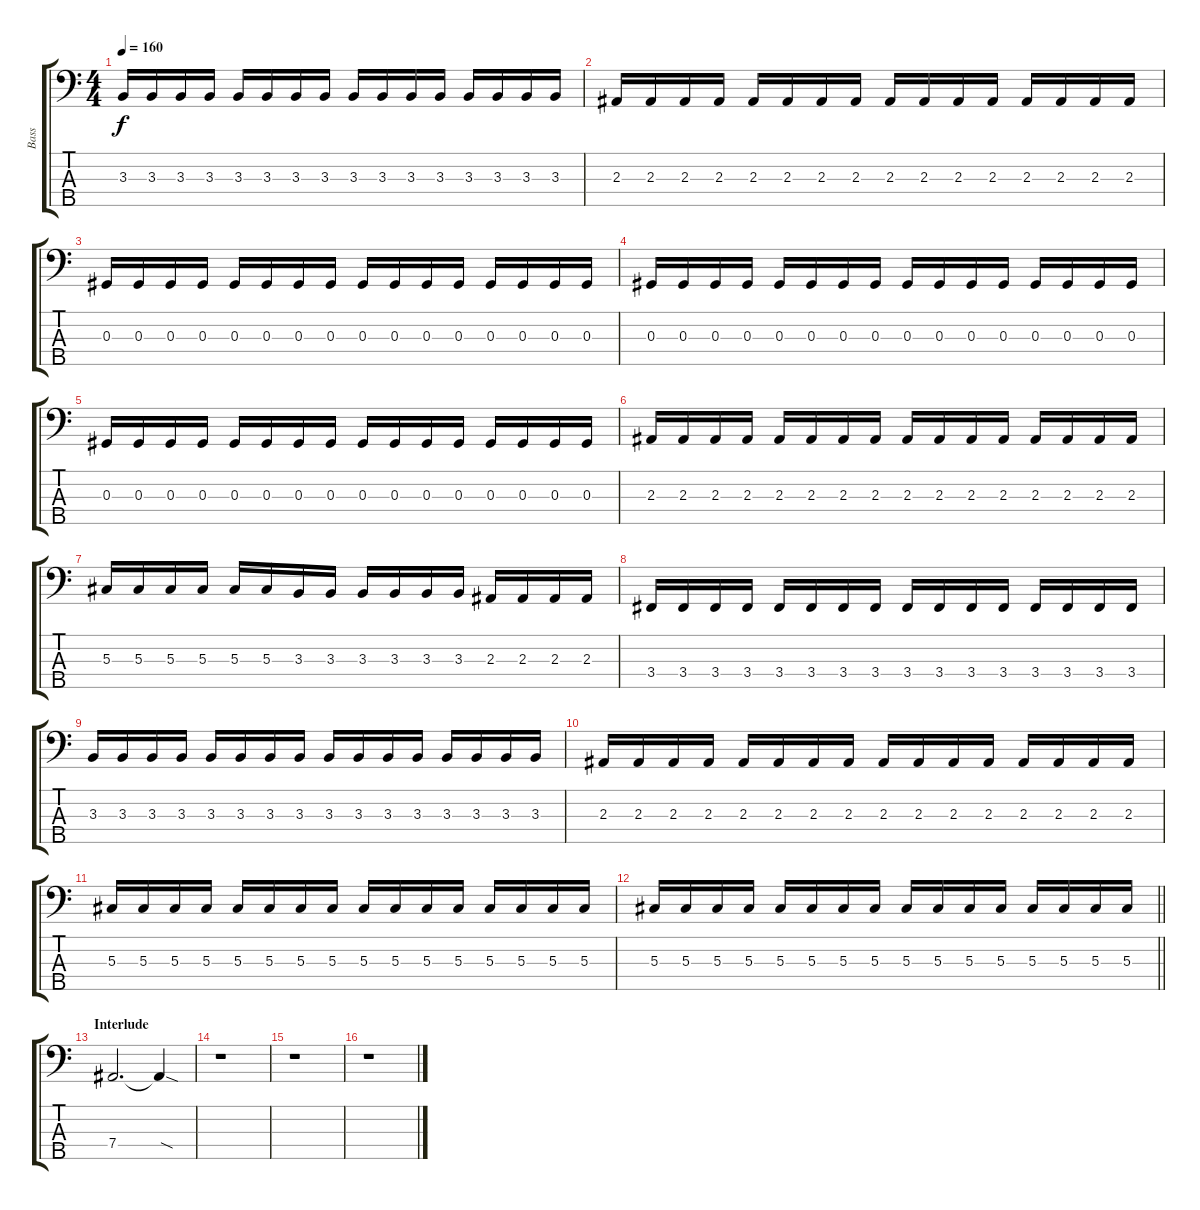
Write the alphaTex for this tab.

\track ("Bass" "Bass") {instrument electricbassfinger}
\staff {score tabs}
\tuning (Gb2 Db2 Ab1 Eb1 Bb0) {hide}
\ts (4 4)
\tempo 160
\clef f4
\ks c
3.3.16{dy f} 3.3.16 3.3.16 3.3.16 3.3.16 3.3.16 3.3.16 3.3.16 3.3.16 3.3.16 3.3.16 3.3.16 3.3.16 3.3.16 3.3.16 3.3.16 |
2.3.16 2.3.16 2.3.16 2.3.16 2.3.16 2.3.16 2.3.16 2.3.16 2.3.16 2.3.16 2.3.16 2.3.16 2.3.16 2.3.16 2.3.16 2.3.16 |
0.3.16 0.3.16 0.3.16 0.3.16 0.3.16 0.3.16 0.3.16 0.3.16 0.3.16 0.3.16 0.3.16 0.3.16 0.3.16 0.3.16 0.3.16 0.3.16 |
0.3.16 0.3.16 0.3.16 0.3.16 0.3.16 0.3.16 0.3.16 0.3.16 0.3.16 0.3.16 0.3.16 0.3.16 0.3.16 0.3.16 0.3.16 0.3.16 |
0.3.16 0.3.16 0.3.16 0.3.16 0.3.16 0.3.16 0.3.16 0.3.16 0.3.16 0.3.16 0.3.16 0.3.16 0.3.16 0.3.16 0.3.16 0.3.16 |
2.3.16 2.3.16 2.3.16 2.3.16 2.3.16 2.3.16 2.3.16 2.3.16 2.3.16 2.3.16 2.3.16 2.3.16 2.3.16 2.3.16 2.3.16 2.3.16 |
5.3.16 5.3.16 5.3.16 5.3.16 5.3.16 5.3.16 3.3.16 3.3.16 3.3.16 3.3.16 3.3.16 3.3.16 2.3.16 2.3.16 2.3.16 2.3.16 |
3.4.16 3.4.16 3.4.16 3.4.16 3.4.16 3.4.16 3.4.16 3.4.16 3.4.16 3.4.16 3.4.16 3.4.16 3.4.16 3.4.16 3.4.16 3.4.16 |
3.3.16 3.3.16 3.3.16 3.3.16 3.3.16 3.3.16 3.3.16 3.3.16 3.3.16 3.3.16 3.3.16 3.3.16 3.3.16 3.3.16 3.3.16 3.3.16 |
2.3.16 2.3.16 2.3.16 2.3.16 2.3.16 2.3.16 2.3.16 2.3.16 2.3.16 2.3.16 2.3.16 2.3.16 2.3.16 2.3.16 2.3.16 2.3.16 |
5.3.16 5.3.16 5.3.16 5.3.16 5.3.16 5.3.16 5.3.16 5.3.16 5.3.16 5.3.16 5.3.16 5.3.16 5.3.16 5.3.16 5.3.16 5.3.16 |
\barLineRight lightlight
5.3.16 5.3.16 5.3.16 5.3.16 5.3.16 5.3.16 5.3.16 5.3.16 5.3.16 5.3.16 5.3.16 5.3.16 5.3.16 5.3.16 5.3.16 5.3.16 |
\section ("" "Interlude")
7.4.2{d} 7.4{sod t}.4 |
r.1 |
r.1 |
r.1
